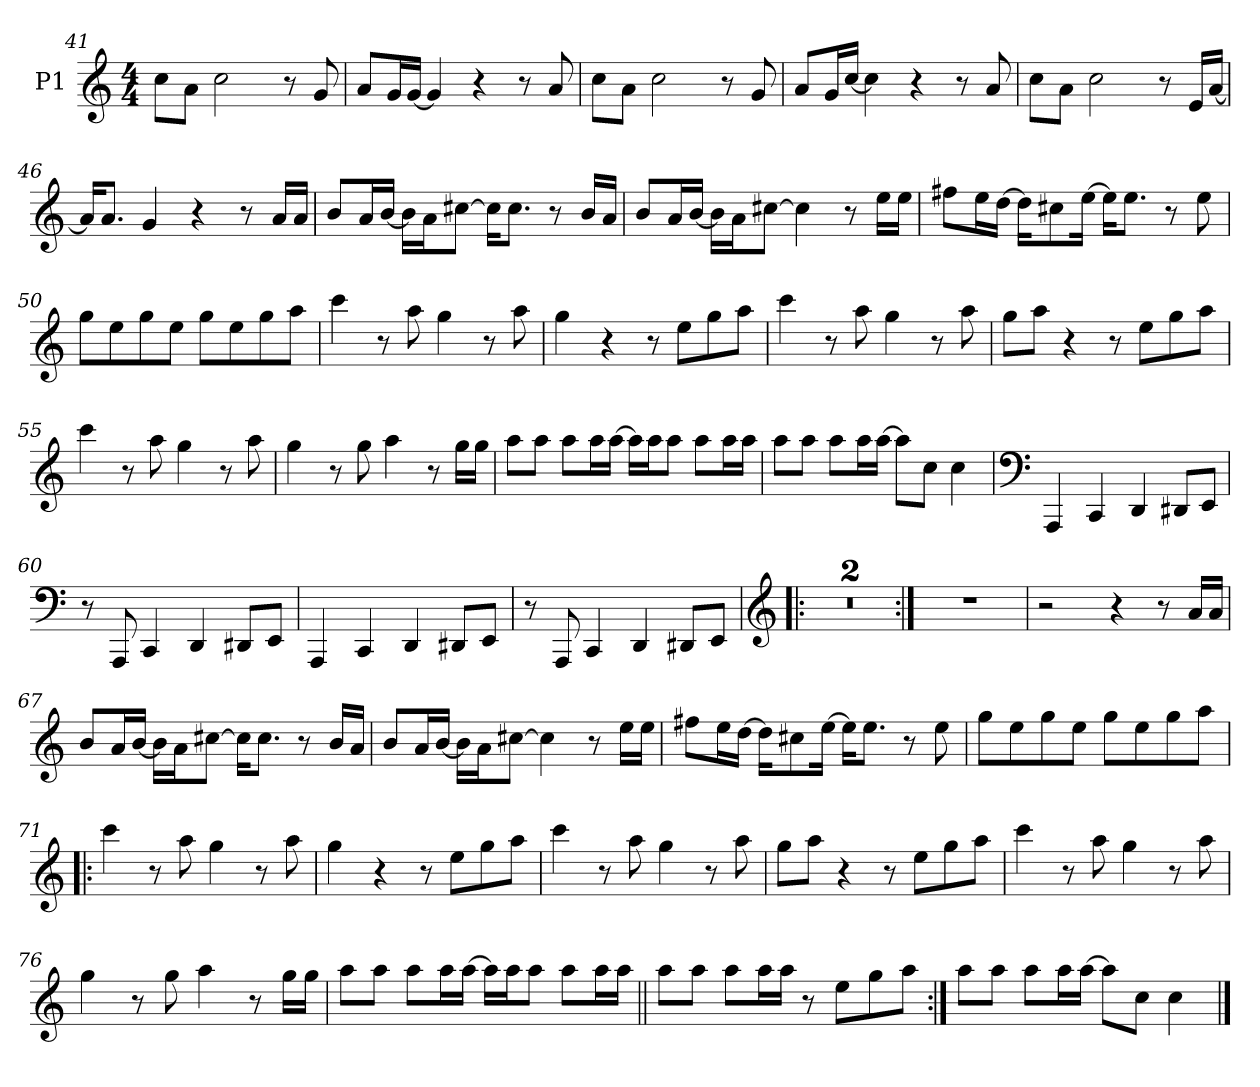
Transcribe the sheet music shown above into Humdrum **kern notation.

**kern
*part1
*staff1
*I"P1
*clefG2
*k[]
*M4/4
=41
8cc\L
8a\J
2cc\
8r
8g/
!!LO:LB:g=z
=42
8a/L
16g/L
[16g/JJ
4g/]
4r
8r
8a/
=43
8cc\L
8a\J
2cc\
8r
8g/
=44
8a/L
16g/L
[16cc/JJ
4cc\]
4r
8r
8a/
=45
8cc\L
8a\J
2cc\
8r
16e/LL
[16a/JJ
=46
16a/KL]
8.a/J
4g/
4r
8r
16a/LL
16a/JJ
!!LO:LB:g=z
=47
8b/L
16a/L
[16b/JJ
16b\LL]
16a\J
[8cc#X\J
16cc#\KL]
8.cc#\J
8r
16b/LL
16a/JJ
=48
8b/L
16a/L
[16b/JJ
16b\LL]
16a\J
[8cc#X\J
4cc#\]
8r
16ee\LL
16ee\JJ
=49
8ff#X\L
16ee\L
[16dd\JJ
16dd\KL]
8cc#X\
[16ee\Jk
16ee\KL]
8.ee\J
8r
8ee\
=50
8gg\L
8ee\
8gg\
8ee\J
8gg\L
8ee\
8gg\
8aa\J
!!LO:PB:g=z
=51
4ccc\
8r
8aa\
4gg\
8r
8aa\
=52
4gg\
4r
8r
8ee\L
8gg\
8aa\J
=53
4ccc\
8r
8aa\
4gg\
8r
8aa\
=54
8gg\L
8aa\J
4r
8r
8ee\L
8gg\
8aa\J
=55
4ccc\
8r
8aa\
4gg\
8r
8aa\
!!LO:LB:g=z
=56
4gg\
8r
8gg\
4aa\
8r
16gg\LL
16gg\JJ
=57
8aa\L
8aa\J
8aa\L
16aa\L
[16aa\JJ
16aa\LL]
16aa\J
8aa\J
8aa\L
16aa\L
16aa\JJ
=58
8aa\L
8aa\J
8aa\L
16aa\L
[16aa\JJ
8aa\L]
8cc\J
4cc\
=59
*clefF4
4AAA/
4CC/
4DD/
8DD#X/L
8EE/J
!!LO:LB:g=z
=60
8r
8AAA/
4CC/
4DD/
8DD#X/L
8EE/J
=61
4AAA/
4CC/
4DD/
8DD#X/L
8EE/J
=62
8r
8AAA/
4CC/
4DD/
8DD#X/L
8EE/J
=63!|:
*clefG2
1r
=64
1r
=65:|!
1r
!!LO:LB:g=z
=66
2r
4r
8r
16a/LL
16a/JJ
=67
8b/L
16a/L
[16b/JJ
16b\LL]
16a\J
[8cc#X\J
16cc#\KL]
8.cc#\J
8r
16b/LL
16a/JJ
=68
8b/L
16a/L
[16b/JJ
16b\LL]
16a\J
[8cc#X\J
4cc#\]
8r
16ee\LL
16ee\JJ
=69
8ff#X\L
16ee\L
[16dd\JJ
16dd\KL]
8cc#X\
[16ee\Jk
16ee\KL]
8.ee\J
8r
8ee\
!!LO:LB:g=z
=70
8gg\L
8ee\
8gg\
8ee\J
8gg\L
8ee\
8gg\
8aa\J
=71!|:
4ccc\
8r
8aa\
4gg\
8r
8aa\
=72
4gg\
4r
8r
8ee\L
8gg\
8aa\J
=73
4ccc\
8r
8aa\
4gg\
8r
8aa\
=74
8gg\L
8aa\J
4r
8r
8ee\L
8gg\
8aa\J
!!LO:LB:g=z
=75
4ccc\
8r
8aa\
4gg\
8r
8aa\
=76
4gg\
8r
8gg\
4aa\
8r
16gg\LL
16gg\JJ
=77
8aa\L
8aa\J
8aa\L
16aa\L
[16aa\JJ
16aa\LL]
16aa\J
8aa\J
8aa\L
16aa\L
16aa\JJ
=78||
8aa\L
8aa\J
8aa\L
16aa\L
16aa\JJ
8r
8ee\L
8gg\
8aa\J
!!LO:LB:g=z
=79:|!
8aa\L
8aa\J
8aa\L
16aa\L
[16aa\JJ
8aa\L]
8cc\J
4cc\
==
*-
